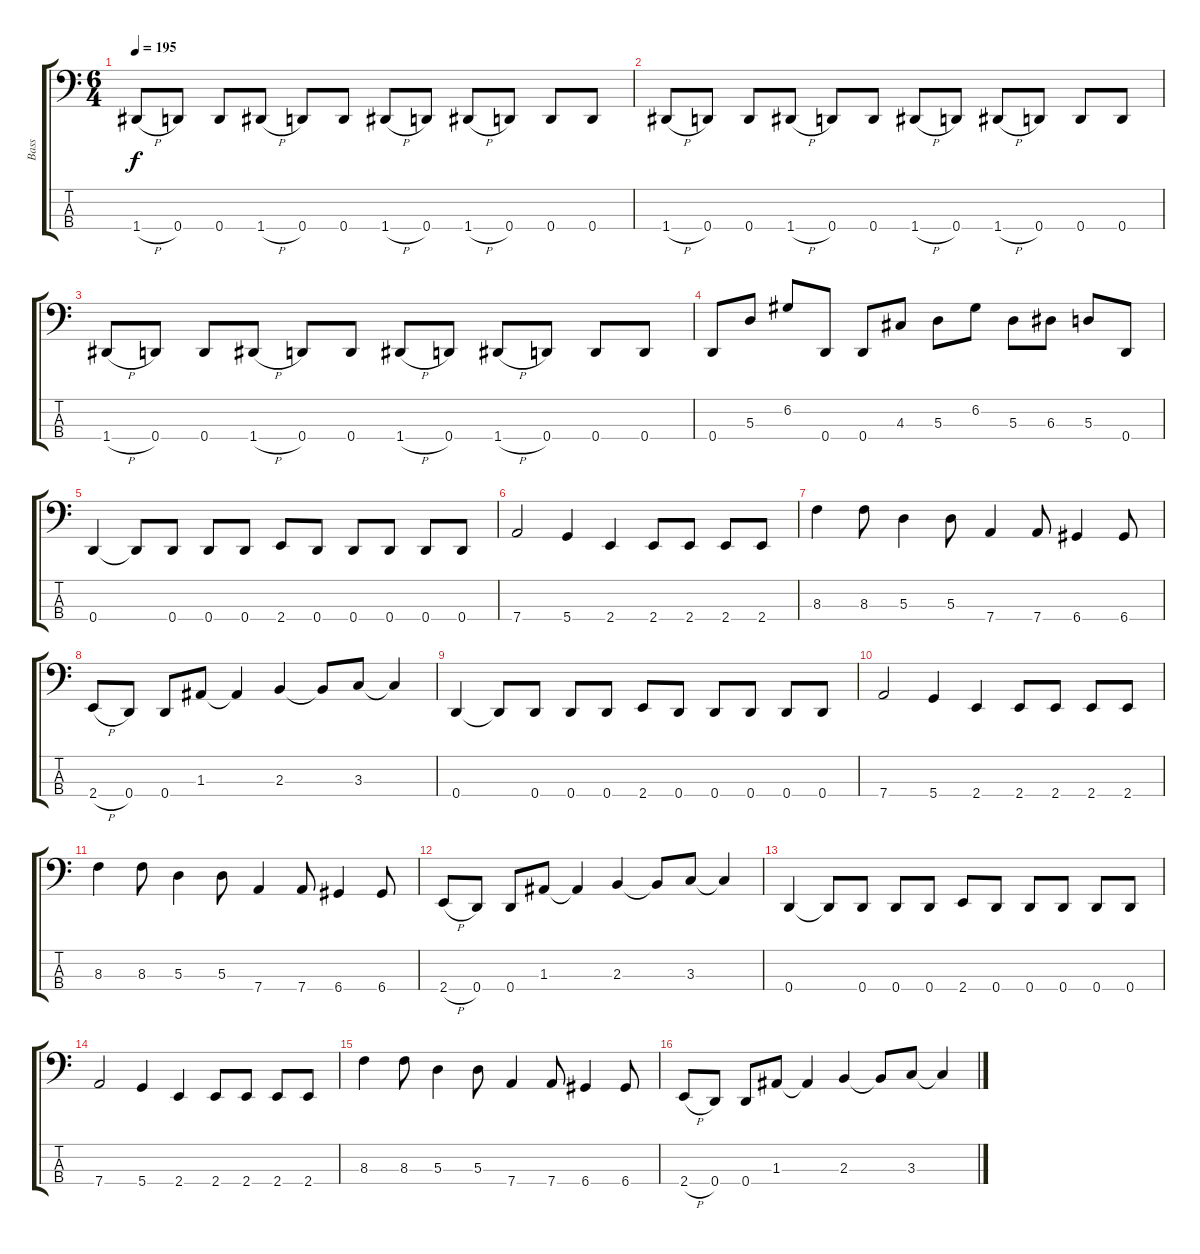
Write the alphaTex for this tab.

\track ("Bass" "Bass") {instrument electricbassfinger}
\staff {score tabs}
\tuning (F2 D2 A1 D1) {hide}
\ts (6 4)
\tempo 195
\clef f4
\ks c
1.4{h}.8{dy f} 0.4.8 0.4.8 1.4{h}.8 0.4.8 0.4.8 1.4{h}.8 0.4.8 1.4{h}.8 0.4.8 0.4.8 0.4.8 |
1.4{h}.8 0.4.8 0.4.8 1.4{h}.8 0.4.8 0.4.8 1.4{h}.8 0.4.8 1.4{h}.8 0.4.8 0.4.8 0.4.8 |
1.4{h}.8 0.4.8 0.4.8 1.4{h}.8 0.4.8 0.4.8 1.4{h}.8 0.4.8 1.4{h}.8 0.4.8 0.4.8 0.4.8 |
0.4.8 5.3.8 6.2.8 0.4.8 0.4.8 4.3.8 5.3.8 6.2.8 5.3.8 6.3.8 5.3.8 0.4.8 |
0.4.4 0.4{t}.8 0.4.8 0.4.8 0.4.8 2.4.8 0.4.8 0.4.8 0.4.8 0.4.8 0.4.8 |
7.4.2 5.4.4 2.4.4 2.4.8 2.4.8 2.4.8 2.4.8 |
8.3.4 8.3.8 5.3.4 5.3.8 7.4.4 7.4.8 6.4.4 6.4.8 |
2.4{h}.8 0.4.8 0.4.8 1.3.8 1.3{t}.4 2.3.4 2.3{t}.8 3.3.8 3.3{t}.4 |
0.4.4 0.4{t}.8 0.4.8 0.4.8 0.4.8 2.4.8 0.4.8 0.4.8 0.4.8 0.4.8 0.4.8 |
7.4.2 5.4.4 2.4.4 2.4.8 2.4.8 2.4.8 2.4.8 |
8.3.4 8.3.8 5.3.4 5.3.8 7.4.4 7.4.8 6.4.4 6.4.8 |
2.4{h}.8 0.4.8 0.4.8 1.3.8 1.3{t}.4 2.3.4 2.3{t}.8 3.3.8 3.3{t}.4 |
0.4.4 0.4{t}.8 0.4.8 0.4.8 0.4.8 2.4.8 0.4.8 0.4.8 0.4.8 0.4.8 0.4.8 |
7.4.2 5.4.4 2.4.4 2.4.8 2.4.8 2.4.8 2.4.8 |
8.3.4 8.3.8 5.3.4 5.3.8 7.4.4 7.4.8 6.4.4 6.4.8 |
2.4{h}.8 0.4.8 0.4.8 1.3.8 1.3{t}.4 2.3.4 2.3{t}.8 3.3.8 3.3{t}.4
